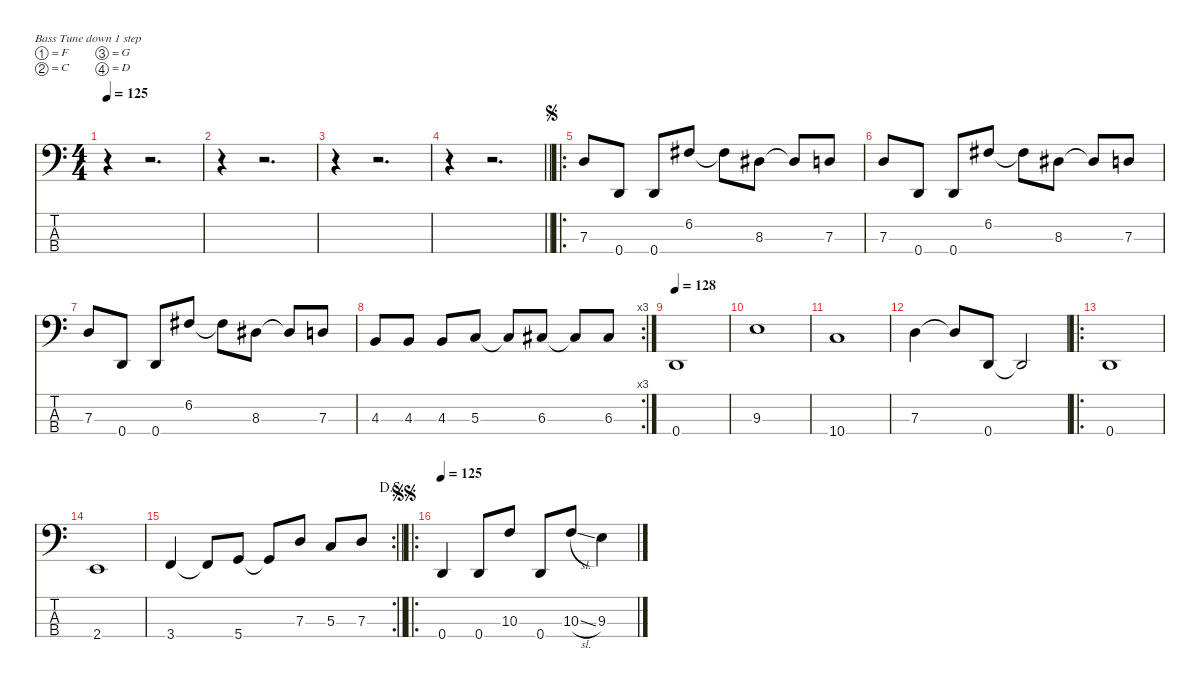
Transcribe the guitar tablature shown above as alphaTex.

\defaultSystemsLayout 4
\hideDynamics
\bracketExtendMode nobrackets
\singleTrackTrackNamePolicy hidden
\multiTrackTrackNamePolicy hidden
\firstSystemTrackNameMode fullname
\firstSystemTrackNameOrientation horizontal
\otherSystemsTrackNameOrientation horizontal
\track ("Track 5" "el.bs.") {instrument electricbassfinger}
\staff {score tabs}
\tuning (F2 C2 G1 D1)
\ts (4 4)
\beaming (8 2 2 2 2)
\tempo 125
\clef f4
\ks c
r.4{dy f instrument electricbassfinger beam Down} r.2{d beam Down} |
r.4{beam Down} r.2{d beam Down} |
r.4{beam Down} r.2{d beam Down} |
\barLineRight lightlight
r.4{beam Down} r.2{d beam Down} |
\ro
\jump segno
7.3.8{beam Up} 0.4.8{beam Up} 0.4.8{beam Up} 6.2{acc #}.8{beam Up} 6.2{t acc #}.8{beam Down} 8.3{acc #}.8{beam Down} 8.3{t acc #}.8{beam Up} 7.3.8{beam Up} |
7.3.8{beam Up} 0.4.8{beam Up} 0.4.8{beam Up} 6.2{acc #}.8{beam Up} 6.2{t acc #}.8{beam Down} 8.3{acc #}.8{beam Down} 8.3{t acc #}.8{beam Up} 7.3.8{beam Up} |
7.3.8{beam Up} 0.4.8{beam Up} 0.4.8{beam Up} 6.2{acc #}.8{beam Up} 6.2{t acc #}.8{beam Down} 8.3{acc #}.8{beam Down} 8.3{t acc #}.8{beam Up} 7.3.8{beam Up} |
\rc 3
4.3.8{beam Up} 4.3.8{beam Up} 4.3.8{beam Up} 5.3.8{beam Up} 5.3{t}.8{beam Up} 6.3{acc #}.8{beam Up} 6.3{t acc #}.8{beam Up} 6.3{acc #}.8{beam Up} |
\tempo 128
0.4.1{beam Up} |
9.3.1{beam Down} |
10.4.1{beam Up} |
7.3.4{beam Down} 7.3{t}.8{beam Up} 0.4.8{beam Up} 0.4{t}.2{beam Up} |
\ro
0.4.1{beam Up} |
2.4.1{beam Up} |
\rc 2
\jump dalsegno
\barLineRight lightlight
3.4.4{beam Up} 3.4{t}.8{beam Up} 5.4.8{beam Up} 5.4{t}.8{beam Up} 7.3.8{beam Up} 5.3.8{beam Up} 7.3.8{beam Up} |
\ro
\jump segnosegno
\tempo 125
0.4.4{beam Up} 0.4.8{beam Up} 10.3.8{beam Up} 0.4.8{beam Up} 10.3{sl}.8{beam Up} 9.3.4{beam Down}
